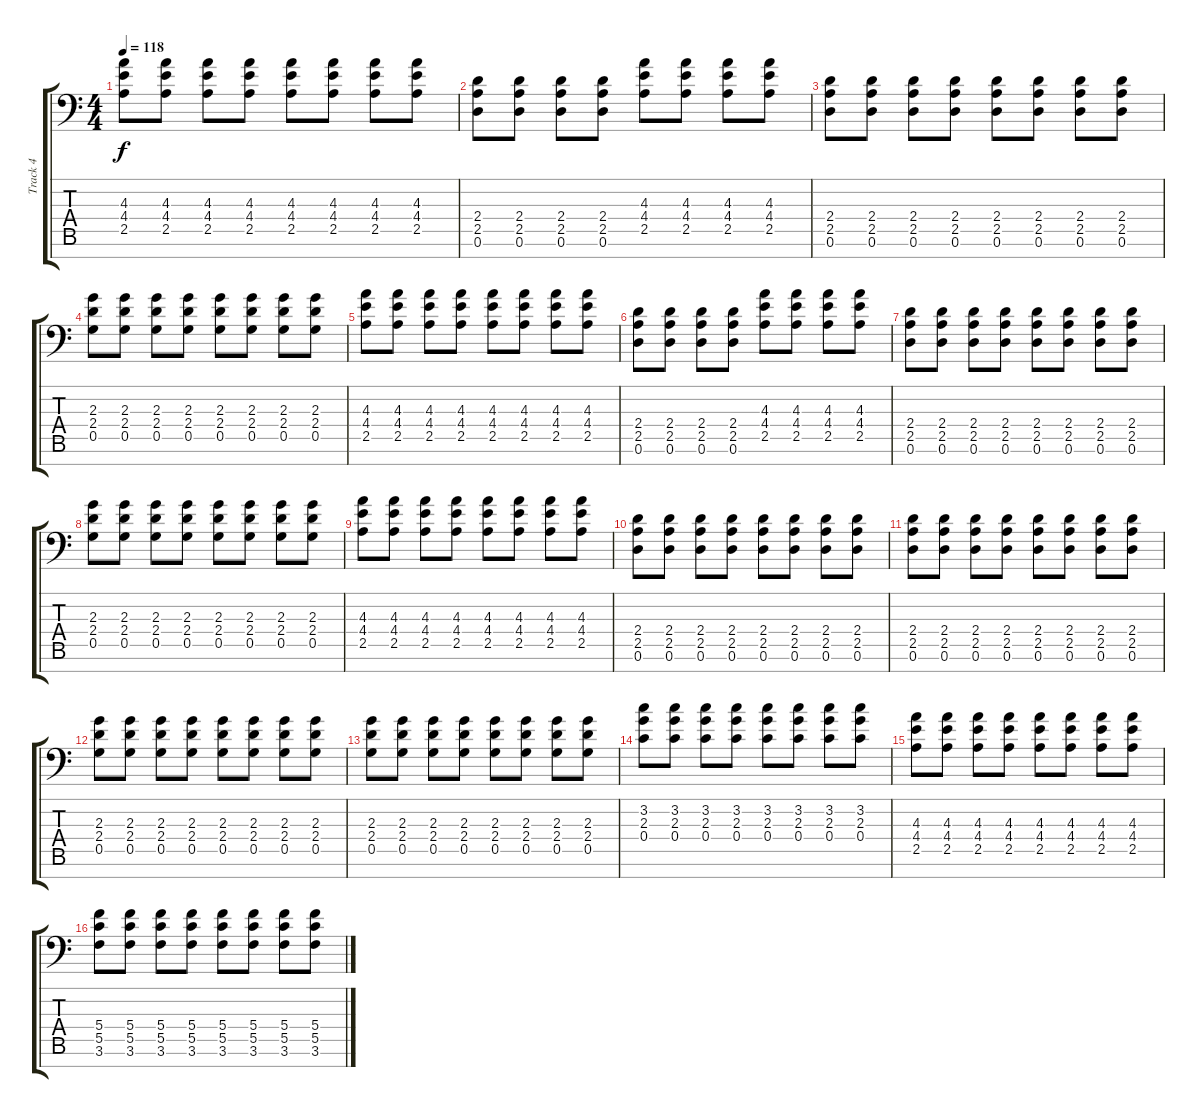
\track ("Track 4" "Track 4") {instrument acousticguitarnylon}
\staff {score tabs}
\tuning (D4 A3 F3 C3 G2 D2 A1) {hide}
\ts (4 4)
\tempo 118
\clef f4
\ks c
(4.3 4.4 2.5).8{dy f} (4.3 4.4 2.5).8 (4.3 4.4 2.5).8 (4.3 4.4 2.5).8 (4.3 4.4 2.5).8 (4.3 4.4 2.5).8 (4.3 4.4 2.5).8 (4.3 4.4 2.5).8 |
(2.4 2.5 0.6).8 (2.4 2.5 0.6).8 (2.4 2.5 0.6).8 (2.4 2.5 0.6).8 (4.3 4.4 2.5).8 (4.3 4.4 2.5).8 (4.3 4.4 2.5).8 (4.3 4.4 2.5).8 |
(2.4 2.5 0.6).8 (2.4 2.5 0.6).8 (2.4 2.5 0.6).8 (2.4 2.5 0.6).8 (2.4 2.5 0.6).8 (2.4 2.5 0.6).8 (2.4 2.5 0.6).8 (2.4 2.5 0.6).8 |
(2.3 2.4 0.5).8 (2.3 2.4 0.5).8 (2.3 2.4 0.5).8 (2.3 2.4 0.5).8 (2.3 2.4 0.5).8 (2.3 2.4 0.5).8 (2.3 2.4 0.5).8 (2.3 2.4 0.5).8 |
(4.3 4.4 2.5).8 (4.3 4.4 2.5).8 (4.3 4.4 2.5).8 (4.3 4.4 2.5).8 (4.3 4.4 2.5).8 (4.3 4.4 2.5).8 (4.3 4.4 2.5).8 (4.3 4.4 2.5).8 |
(2.4 2.5 0.6).8 (2.4 2.5 0.6).8 (2.4 2.5 0.6).8 (2.4 2.5 0.6).8 (4.3 4.4 2.5).8 (4.3 4.4 2.5).8 (4.3 4.4 2.5).8 (4.3 4.4 2.5).8 |
(2.4 2.5 0.6).8 (2.4 2.5 0.6).8 (2.4 2.5 0.6).8 (2.4 2.5 0.6).8 (2.4 2.5 0.6).8 (2.4 2.5 0.6).8 (2.4 2.5 0.6).8 (2.4 2.5 0.6).8 |
(2.3 2.4 0.5).8 (2.3 2.4 0.5).8 (2.3 2.4 0.5).8 (2.3 2.4 0.5).8 (2.3 2.4 0.5).8 (2.3 2.4 0.5).8 (2.3 2.4 0.5).8 (2.3 2.4 0.5).8 |
(4.3 4.4 2.5).8 (4.3 4.4 2.5).8 (4.3 4.4 2.5).8 (4.3 4.4 2.5).8 (4.3 4.4 2.5).8 (4.3 4.4 2.5).8 (4.3 4.4 2.5).8 (4.3 4.4 2.5).8 |
(2.4 2.5 0.6).8 (2.4 2.5 0.6).8 (2.4 2.5 0.6).8 (2.4 2.5 0.6).8 (2.4 2.5 0.6).8 (2.4 2.5 0.6).8 (2.4 2.5 0.6).8 (2.4 2.5 0.6).8 |
(2.4 2.5 0.6).8 (2.4 2.5 0.6).8 (2.4 2.5 0.6).8 (2.4 2.5 0.6).8 (2.4 2.5 0.6).8 (2.4 2.5 0.6).8 (2.4 2.5 0.6).8 (2.4 2.5 0.6).8 |
(2.3 2.4 0.5).8 (2.3 2.4 0.5).8 (2.3 2.4 0.5).8 (2.3 2.4 0.5).8 (2.3 2.4 0.5).8 (2.3 2.4 0.5).8 (2.3 2.4 0.5).8 (2.3 2.4 0.5).8 |
(2.3 2.4 0.5).8 (2.3 2.4 0.5).8 (2.3 2.4 0.5).8 (2.3 2.4 0.5).8 (2.3 2.4 0.5).8 (2.3 2.4 0.5).8 (2.3 2.4 0.5).8 (2.3 2.4 0.5).8 |
(3.2 2.3 0.4).8 (3.2 2.3 0.4).8 (3.2 2.3 0.4).8 (3.2 2.3 0.4).8 (3.2 2.3 0.4).8 (3.2 2.3 0.4).8 (3.2 2.3 0.4).8 (3.2 2.3 0.4).8 |
(4.3 4.4 2.5).8 (4.3 4.4 2.5).8 (4.3 4.4 2.5).8 (4.3 4.4 2.5).8 (4.3 4.4 2.5).8 (4.3 4.4 2.5).8 (4.3 4.4 2.5).8 (4.3 4.4 2.5).8 |
(5.4 5.5 3.6).8 (5.4 5.5 3.6).8 (5.4 5.5 3.6).8 (5.4 5.5 3.6).8 (5.4 5.5 3.6).8 (5.4 5.5 3.6).8 (5.4 5.5 3.6).8 (5.4 5.5 3.6).8
